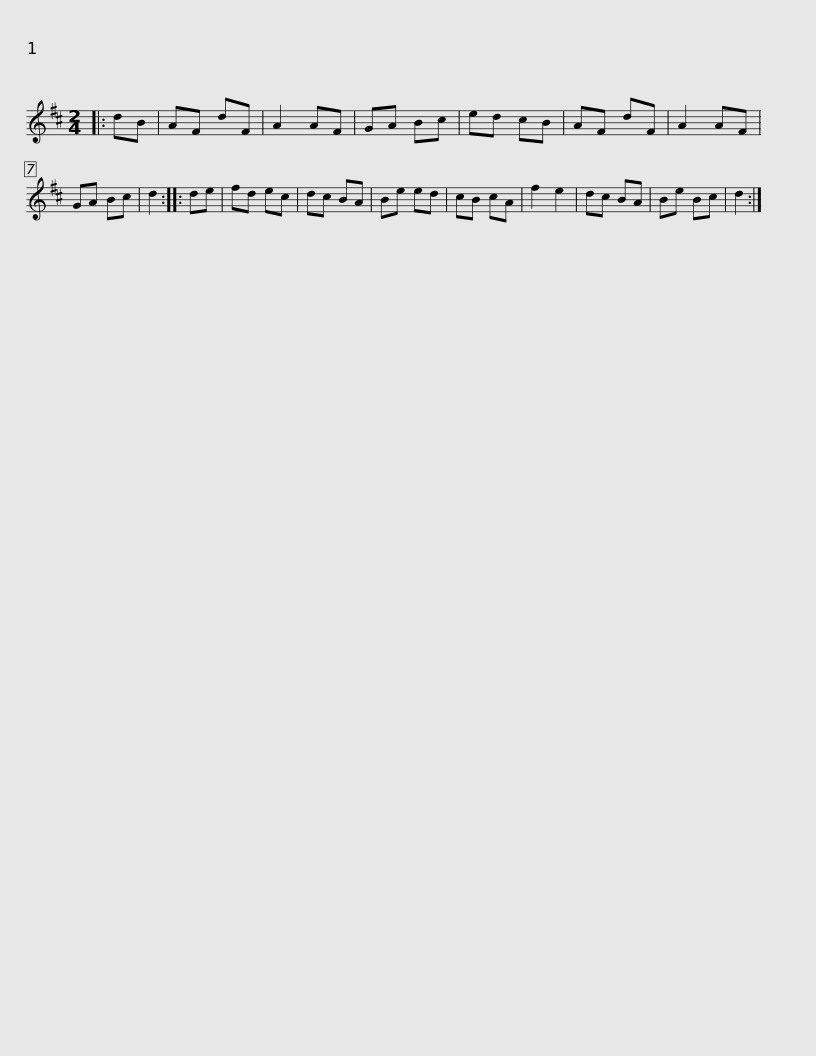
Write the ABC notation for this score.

X:1
L:1/8
M:2/4
I:linebreak $
K:D
V:1 treble
V:1
|: dB | AF dF | A2 AF | GA Bc | ed cB | %5
 AF dF | A2 AF | GA Bc | d2 :: de | %10
 fd ec | dc BA |$ Be ed | cB cA | f2 e2 | %15
 dc BA | Be Bc | d2 :| %18
